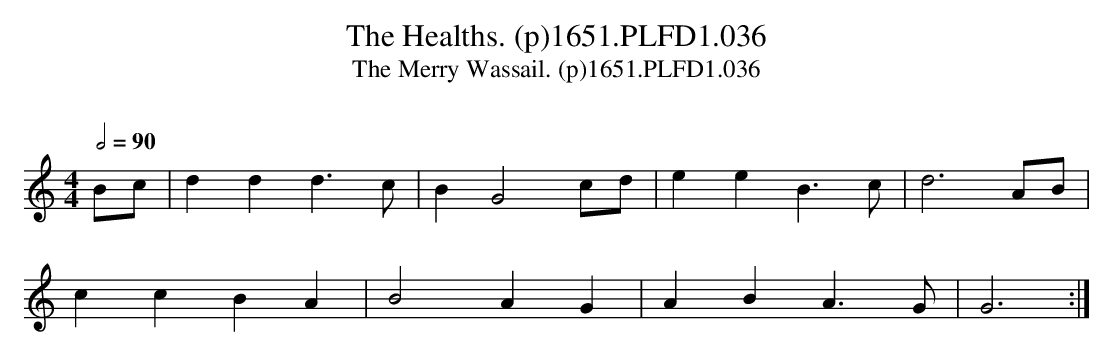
X:1
T:Healths. (p)1651.PLFD1.036, The
T:Merry Wassail. (p)1651.PLFD1.036, The
M:4/4
L:1/8
Q:1/2=90
O:
K:Gmix
Bc|d2 d2 d3 c|B2 G4 cd|e2 e2 B3 c|d6 AB|
c2 c2 B2 A2|B4 A2 G2|A2 B2 A3 G|G6:|
